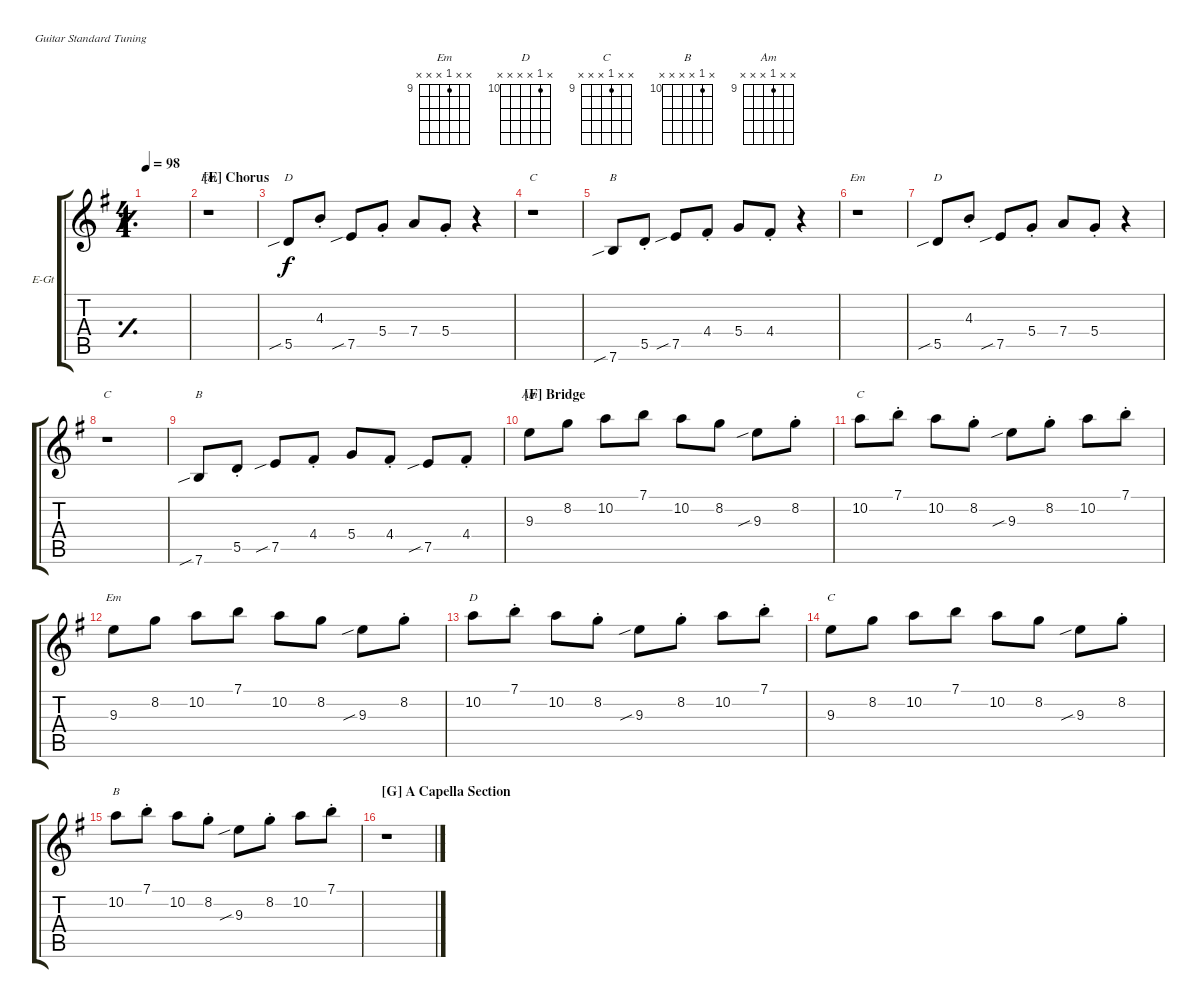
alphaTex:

\defaultSystemsLayout 4
\bracketExtendMode groupsimilarinstruments
\firstSystemTrackNameOrientation horizontal
\otherSystemsTrackNameOrientation horizontal
\track ("Jamie Cook" "E-Gt") {multiBarRest instrument electricguitarclean}
\staff {score tabs}
\tuning (E4 B3 G3 D3 A2 E2)
\chord ("Em" x x x x x x)
\chord ("D" x x x x x x)
\chord ("C" x x x x x x)
\chord ("B" x x x x x x)
\chord ("Am" x x 9 x x x) {firstfret 9 showfingering false}
\chord ("C" x 10 x x x x) {firstfret 10 showfingering false}
\chord ("Em" x x 9 x x x) {firstfret 9 showfingering false}
\chord ("D" x 10 x x x x) {firstfret 10 showfingering false}
\chord ("C" x x 9 x x x) {firstfret 9 showfingering false}
\chord ("B" x 10 x x x x) {firstfret 10 showfingering false}
\ts (4 4)
\tempo 98
\clef g2
\simile simple
\ks g
|
\section ("E" "Chorus")
r.1{ch "Em"} |
5.5{sib}.8{ch "D"} 4.3{st}.8 7.5{sib}.8 5.4{st}.8 7.4.8 5.4{st}.8 r.4 |
r.1{ch "C"} |
7.6{sib}.8{ch "B"} 5.5{st}.8 7.5{sib}.8 4.4{st}.8 5.4.8 4.4{st}.8 r.4 |
r.1{ch "Em"} |
5.5{sib}.8{ch "D"} 4.3{st}.8 7.5{sib}.8 5.4{st}.8 7.4.8 5.4{st}.8 r.4 |
r.1{ch "C"} |
7.6{sib}.8{ch "B"} 5.5{st}.8 7.5{sib}.8 4.4{st}.8 5.4.8 4.4{st}.8 7.5{sib}.8 4.4{st}.8 |
\section ("F" "Bridge")
9.3.8{ch "Am"} 8.2.8 10.2.8 7.1.8 10.2.8 8.2.8 9.3{sib}.8 8.2{st}.8 |
10.2.8{ch "C"} 7.1{st}.8 10.2.8 8.2{st}.8 9.3{sib}.8 8.2{st}.8 10.2.8 7.1{st}.8 |
9.3.8{ch "Em"} 8.2.8 10.2.8 7.1.8 10.2.8 8.2.8 9.3{sib}.8 8.2{st}.8 |
10.2.8{ch "D"} 7.1{st}.8 10.2.8 8.2{st}.8 9.3{sib}.8 8.2{st}.8 10.2.8 7.1{st}.8 |
9.3.8{ch "C"} 8.2.8 10.2.8 7.1.8 10.2.8 8.2.8 9.3{sib}.8 8.2{st}.8 |
10.2.8{ch "B"} 7.1{st}.8 10.2.8 8.2{st}.8 9.3{sib}.8 8.2{st}.8 10.2.8 7.1{st}.8 |
\section ("G" "A Capella Section")
r.1
